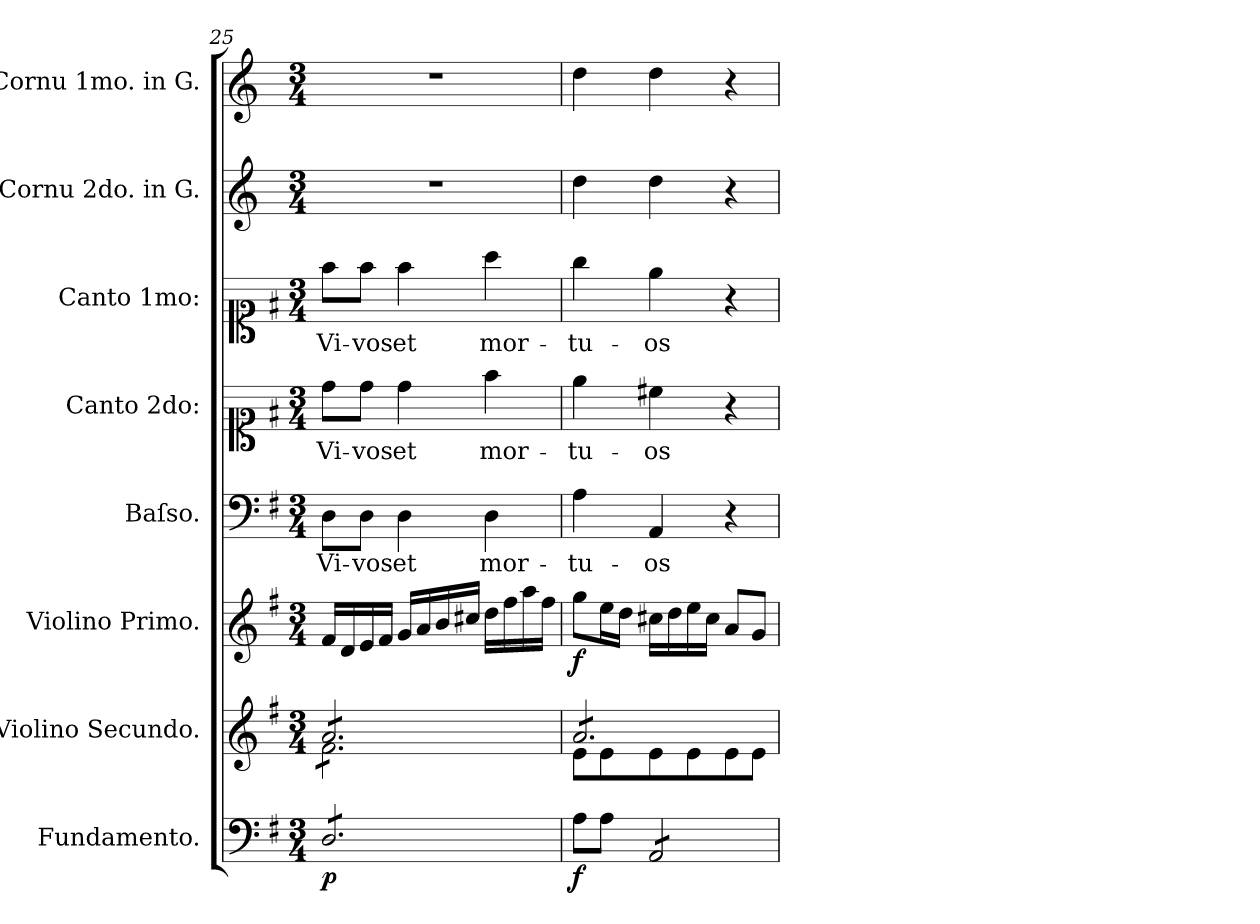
**kern	**dynam	**kern	**dynam	**kern	**dynam	**kern	**text	**kern	**text	**kern	**text	**kern	**kern
*part8	*part8	*part7	*part7	*part6	*part6	*part5	*part5	*part4	*part4	*part3	*part3	*part2	*part1
*staff8	*staff8	*staff7	*staff7	*staff6	*staff6	*staff5	*staff5	*staff4	*staff4	*staff3	*staff3	*staff2	*staff1
*I"Fundamento.	*	*I"Violino Secundo.	*	*I"Violino Primo.	*	*I"Baſso.	*	*I"Canto 2do:	*	*I"Canto 1mo:	*	*I"Cornu 2do. in G.	*I"Cornu 1mo. in G.
*	*	*I'vl 2	*	*I'vl 1	*	*I'B	*	*	*	*	*	*I'cor 2 in G	*I'cor 1 in G
*clefF4	*	*clefG2	*	*clefG2	*	*clefF4	*	*clefC1	*	*clefC1	*	*clefG2	*clefG2
*	*	*	*	*	*	*	*	*	*	*	*	*ITrd3c5	*ITrd3c5
*k[f#]	*	*k[f#]	*	*k[f#]	*	*k[f#]	*	*k[f#]	*	*k[f#]	*	*k[f#]	*k[f#]
*G:	*	*G:	*	*G:	*	*G:	*	*G:	*	*G:	*	*G:	*G:
*M3/4	*	*M3/4	*	*M3/4	*	*M3/4	*	*M3/4	*	*M3/4	*	*M3/4	*M3/4
=25	=25	=25	=25	=25	=25	=25	=25	=25	=25	=25	=25	=25	=25
*	*	*^	*	*	*	*	*	*	*	*	*	*	*
*tremolo	*	*	*	*	*	*	*	*	*	*	*	*	*	*
*	*	*tremolo	*	*	*	*	*	*	*	*	*	*	*	*
8D/L	p	8a/L	8f#\L	pia	16f#/LL	pia	8D\L	Vi-	8dd\L	Vi-	8ff#\L	Vi-	2.r	2.r
.	.	.	.	.	16d/	.	.	.	.	.	.	.	.	.
8D/	.	8a/	8f#\	.	16e/	.	8D\J	-vos	8dd\J	-vos	8ff#\J	-vos	.	.
.	.	.	.	.	16f#/JJ	.	.	.	.	.	.	.	.	.
8D/	.	8a/	8f#\	.	16g/LL	.	4D\	et	4dd\	et	4ff#\	et	.	.
.	.	.	.	.	16a/	.	.	.	.	.	.	.	.	.
8D/	.	8a/	8f#\	.	16b/	.	.	.	.	.	.	.	.	.
.	.	.	.	.	16cc#X/JJ	.	.	.	.	.	.	.	.	.
8D/	.	8a/	8f#\	.	16dd\LL	.	4D\	mor-	4ff#\	mor-	4aa\	mor-	.	.
.	.	.	.	.	16ff#\	.	.	.	.	.	.	.	.	.
8D/J	.	8a/J	8f#\J	.	16aa\	.	.	.	.	.	.	.	.	.
*Xtremolo	*	*	*	*	*	*	*	*	*	*	*	*	*	*
.	.	.	.	.	16ff#\JJ	.	.	.	.	.	.	.	.	.
=26	=26	=26	=26	=26	=26	=26	=26	=26	=26	=26	=26	=26	=26	=26
8A\L	f	8a/L	8e\L	fo&colon;	8gg\L	f	4A\	-tu-	4ee\	-tu-	4gg\	-tu-	4a\	4a\
8A\J	.	8a/	8e\	.	16ee\L	.	.	.	.	.	.	.	.	.
.	.	.	.	.	16dd\JJ	.	.	.	.	.	.	.	.	.
*tremolo	*	*	*	*	*	*	*	*	*	*	*	*	*	*
8AA/L	.	8a/	8e\	.	16cc#X\LL	.	4AA/	-os	4cc#X\	-os	4ee\	-os	4a\	4a\
.	.	.	.	.	16dd\	.	.	.	.	.	.	.	.	.
8AA/	.	8a/	8e\	.	16ee\	.	.	.	.	.	.	.	.	.
.	.	.	.	.	16cc#\JJ	.	.	.	.	.	.	.	.	.
8AA/	.	8a/	8e\	.	8a/L	.	4r	.	4r	.	4r	.	4r	4r
8AA/J	.	8a/J	8e\J	.	8g/J	.	.	.	.	.	.	.	.	.
*	*	*Xtremolo	*	*	*	*	*	*	*	*	*	*	*	*
*Xtremolo	*	*	*	*	*	*	*	*	*	*	*	*	*	*
*	*	*v	*v	*	*	*	*	*	*	*	*	*	*	*
=	=	=	=	=	=	=	=	=	=	=	=	=	=
*-	*-	*-	*-	*-	*-	*-	*-	*-	*-	*-	*-	*-	*-
